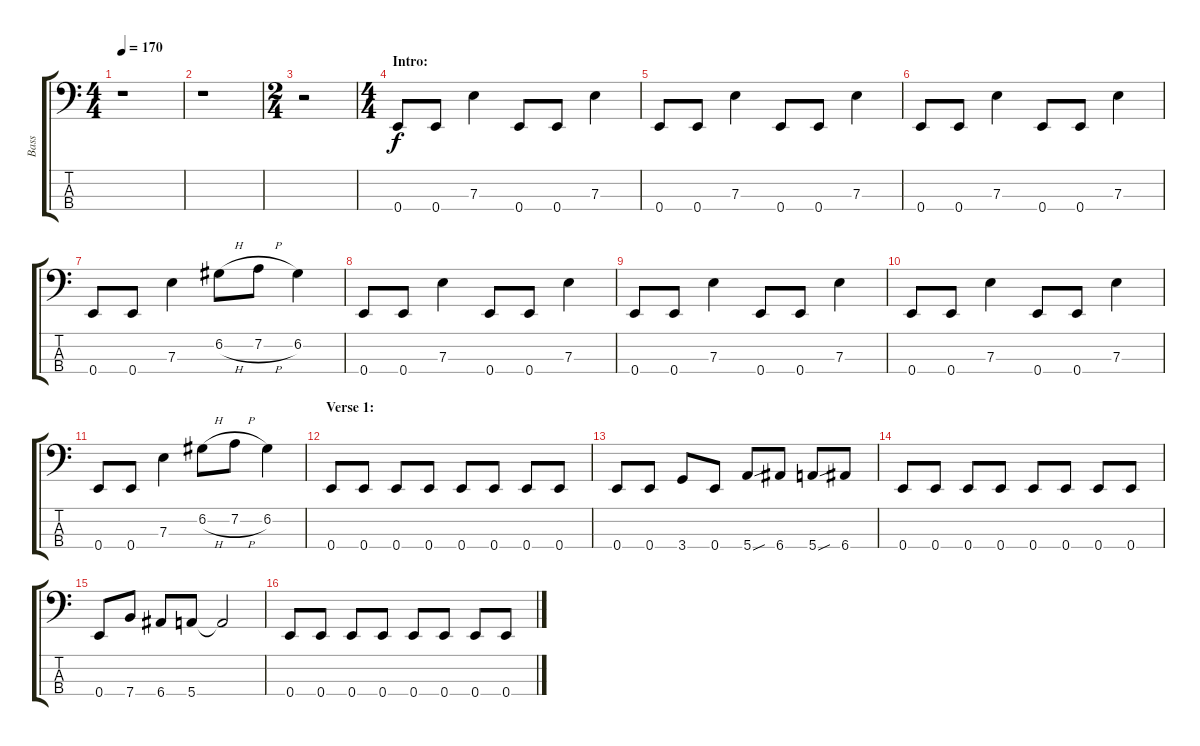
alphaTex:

\track ("Bass" "Bass") {instrument electricbasspick}
\staff {score tabs}
\tuning (G2 D2 A1 E1) {hide}
\ts (4 4)
\tempo 170
\clef f4
\ks c
r.1{dy f instrument electricbasspick} |
r.1 |
\ts (2 4)
r.2 |
\ts (4 4)
\section ("" "Intro:")
0.4.8 0.4.8 7.3.4 0.4.8 0.4.8 7.3.4 |
0.4.8 0.4.8 7.3.4 0.4.8 0.4.8 7.3.4 |
0.4.8 0.4.8 7.3.4 0.4.8 0.4.8 7.3.4 |
0.4.8 0.4.8 7.3.4 6.2{h}.8 7.2{h}.8 6.2.4 |
0.4.8 0.4.8 7.3.4 0.4.8 0.4.8 7.3.4 |
0.4.8 0.4.8 7.3.4 0.4.8 0.4.8 7.3.4 |
0.4.8 0.4.8 7.3.4 0.4.8 0.4.8 7.3.4 |
0.4.8 0.4.8 7.3.4 6.2{h}.8 7.2{h}.8 6.2.4 |
\section ("" "Verse 1:")
0.4.8 0.4.8 0.4.8 0.4.8 0.4.8 0.4.8 0.4.8 0.4.8 |
0.4.8 0.4.8 3.4.8 0.4.8 5.4{sou}.8 6.4.8 5.4{sou}.8 6.4.8 |
0.4.8 0.4.8 0.4.8 0.4.8 0.4.8 0.4.8 0.4.8 0.4.8 |
0.4.8 7.4.8 6.4.8 5.4.8 5.4{t}.2 |
0.4.8 0.4.8 0.4.8 0.4.8 0.4.8 0.4.8 0.4.8 0.4.8
